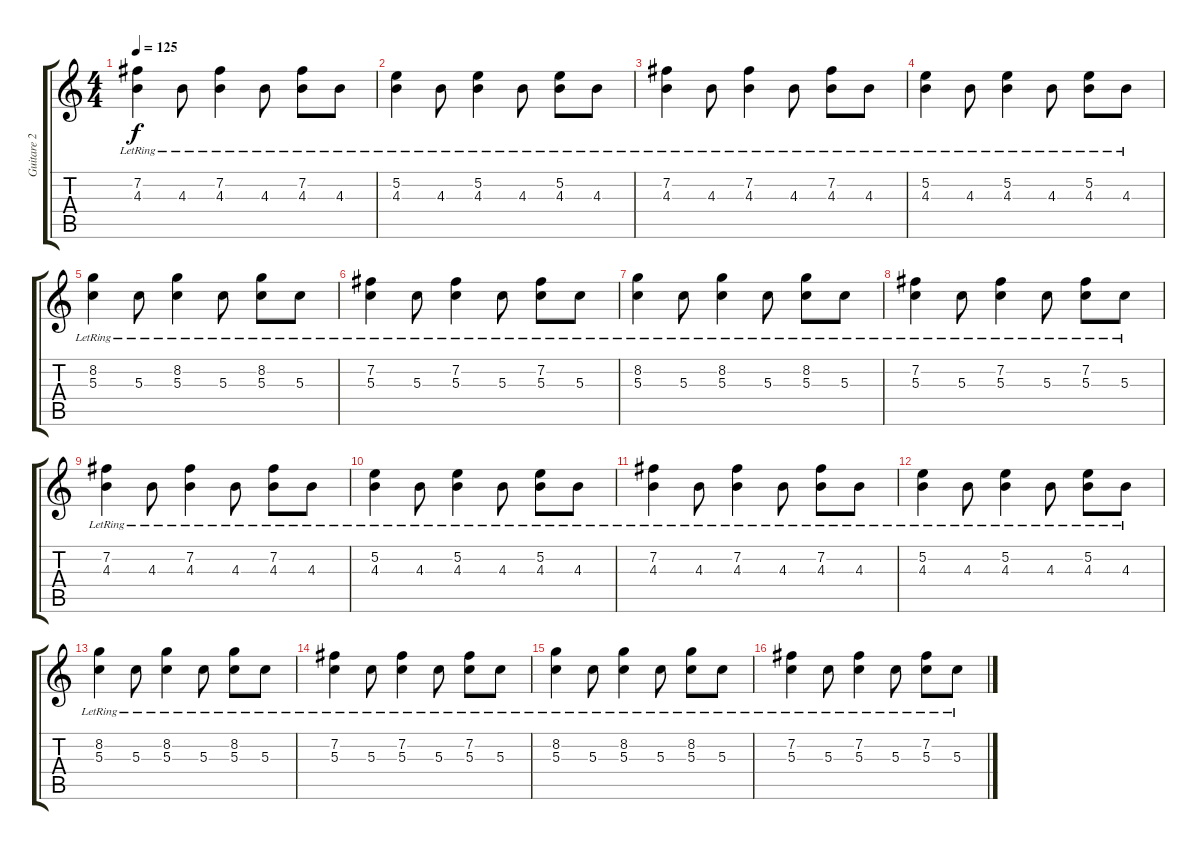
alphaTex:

\track ("Guitare 2" "Guitare 2") {instrument distortionguitar}
\staff {score tabs}
\tuning (E4 B3 G3 D3 A2 E2) {hide}
\ts (4 4)
\tempo 125
\clef g2
\ks c
(7.2{lr} 4.3{lr}).4{dy f volume 15} 4.3{lr}.8 (7.2{lr} 4.3{lr}).4 4.3{lr}.8 (7.2{lr} 4.3{lr}).8 4.3{lr}.8 |
(5.2{lr} 4.3{lr}).4 4.3{lr}.8 (5.2{lr} 4.3{lr}).4 4.3{lr}.8 (5.2{lr} 4.3{lr}).8 4.3{lr}.8 |
(7.2{lr} 4.3{lr}).4{volume 14} 4.3{lr}.8 (7.2{lr} 4.3{lr}).4 4.3{lr}.8 (7.2{lr} 4.3{lr}).8 4.3{lr}.8 |
(5.2{lr} 4.3{lr}).4{volume 13} 4.3{lr}.8 (5.2{lr} 4.3{lr}).4 4.3{lr}.8 (5.2{lr} 4.3{lr}).8 4.3{lr}.8 |
(8.2{lr} 5.3{lr}).4{volume 12} 5.3{lr}.8 (8.2{lr} 5.3{lr}).4 5.3{lr}.8 (8.2{lr} 5.3{lr}).8 5.3{lr}.8 |
(7.2{lr} 5.3{lr}).4{volume 11} 5.3{lr}.8 (7.2{lr} 5.3{lr}).4 5.3{lr}.8 (7.2{lr} 5.3{lr}).8 5.3{lr}.8 |
(8.2{lr} 5.3{lr}).4{volume 10} 5.3{lr}.8 (8.2{lr} 5.3{lr}).4 5.3{lr}.8 (8.2{lr} 5.3{lr}).8 5.3{lr}.8 |
(7.2{lr} 5.3{lr}).4{volume 9} 5.3{lr}.8 (7.2{lr} 5.3{lr}).4 5.3{lr}.8 (7.2{lr} 5.3{lr}).8 5.3{lr}.8 |
(7.2{lr} 4.3{lr}).4{volume 8} 4.3{lr}.8 (7.2{lr} 4.3{lr}).4 4.3{lr}.8 (7.2{lr} 4.3{lr}).8 4.3{lr}.8 |
(5.2{lr} 4.3{lr}).4{volume 7} 4.3{lr}.8 (5.2{lr} 4.3{lr}).4 4.3{lr}.8 (5.2{lr} 4.3{lr}).8 4.3{lr}.8 |
(7.2{lr} 4.3{lr}).4{volume 6} 4.3{lr}.8 (7.2{lr} 4.3{lr}).4 4.3{lr}.8 (7.2{lr} 4.3{lr}).8 4.3{lr}.8 |
(5.2{lr} 4.3{lr}).4{volume 5} 4.3{lr}.8 (5.2{lr} 4.3{lr}).4 4.3{lr}.8 (5.2{lr} 4.3{lr}).8 4.3{lr}.8 |
(8.2{lr} 5.3{lr}).4{volume 4} 5.3{lr}.8 (8.2{lr} 5.3{lr}).4 5.3{lr}.8 (8.2{lr} 5.3{lr}).8 5.3{lr}.8 |
(7.2{lr} 5.3{lr}).4{volume 3} 5.3{lr}.8 (7.2{lr} 5.3{lr}).4 5.3{lr}.8 (7.2{lr} 5.3{lr}).8 5.3{lr}.8 |
(8.2{lr} 5.3{lr}).4 5.3{lr}.8 (8.2{lr} 5.3{lr}).4 5.3{lr}.8 (8.2{lr} 5.3{lr}).8 5.3{lr}.8 |
(7.2{lr} 5.3{lr}).4 5.3{lr}.8 (7.2{lr} 5.3{lr}).4 5.3{lr}.8 (7.2{lr} 5.3{lr}).8 5.3{lr}.8
